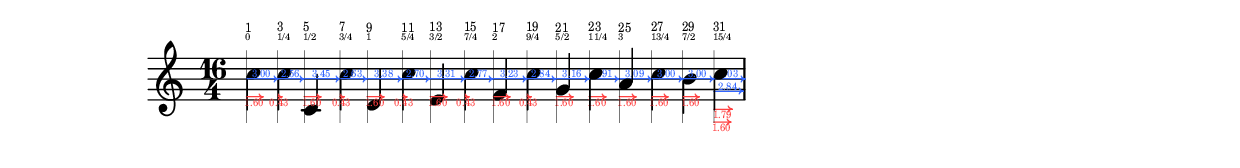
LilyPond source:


\version "2.11.51"

\header{

  texidoc="

There are optical corrections to the spacing of stems. The overlap between 
two adjacent stems of different direction is used as a measure for how
much to correct."

}

\layout {
  ragged-right = ##t
}


\context Voice \relative c {
  \override Score.PaperColumn #'layer = #1
  \override Score.PaperColumn #'stencil = #ly:paper-column::print

  %% make sure neutral is down.
  \override Stem  #'neutral-direction = #down
  \time 16/4  c''4 c c,  c' d, c' e, c' f, c' g c a c b c
}

  


